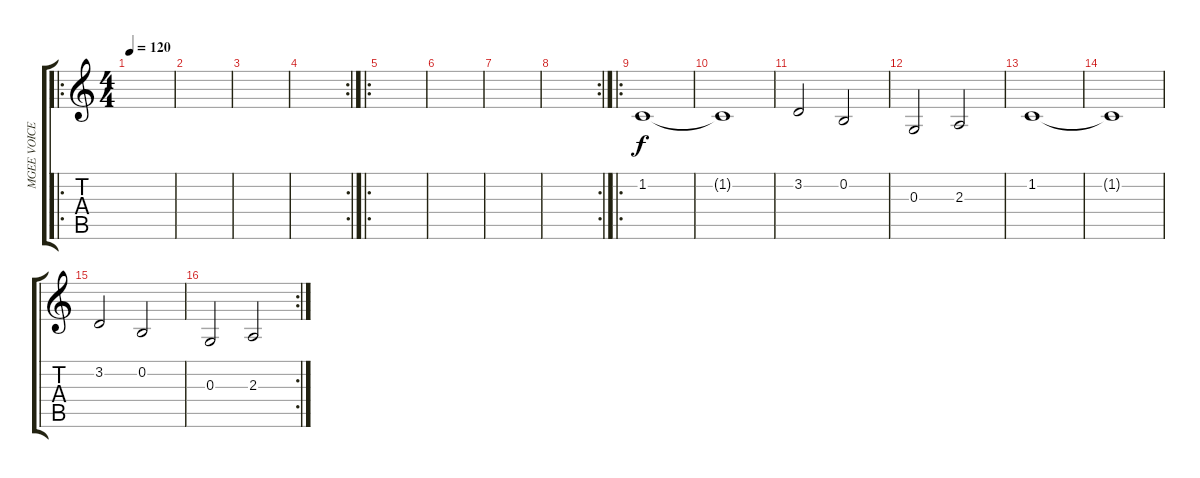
\track ("MGEE VOICE BACKGR. VOICE" "MGEE VOICE") {instrument lead6voice}
\staff {score tabs}
\tuning (E4 B3 G3 D3 A2 E2) {hide}
\ro
\ts (4 4)
\tempo 120
\clef g2
\ks c
|
|
|
\rc 2
|
\ro
|
|
|
\rc 2
|
\ro
1.2.1 |
1.2{t}.1 |
3.2.2 0.2.2 |
0.3.2 2.3.2 |
1.2.1 |
1.2{t}.1 |
3.2.2 0.2.2 |
\rc 2
0.3.2 2.3.2
